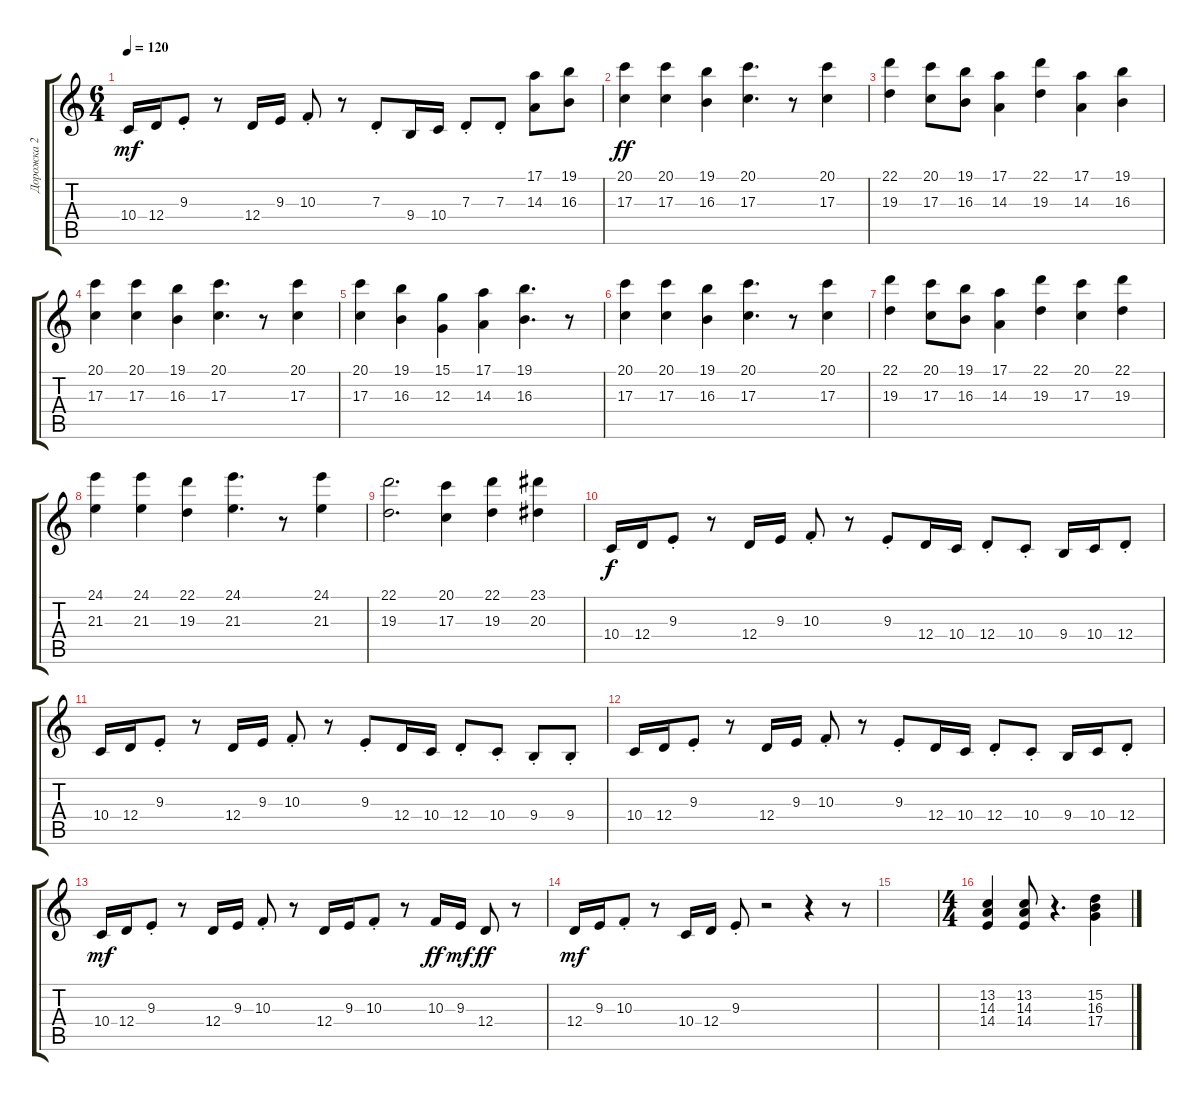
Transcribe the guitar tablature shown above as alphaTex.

\track ("Дорожка 2" "Дорожка 2") {instrument synthstrings1}
\staff {score tabs}
\tuning (E4 B3 G3 D3 A2 E2) {hide}
\ts (6 4)
\tempo 120
\clef g2
\ks c
10.4.16{dy mf} 12.4.16 9.3{st}.8 r.8 12.4.16 9.3.16 10.3{st}.8 r.8 7.3{st}.8 9.4.16 10.4.16 7.3{st}.8 7.3{st}.8 (17.1 14.3).8{volume 13 instrument synthstrings2} (19.1 16.3).8 |
(20.1 17.3).4{dy ff} (20.1 17.3).4 (19.1 16.3).4 (20.1 17.3).4{d} r.8 (20.1 17.3).4 |
(22.1 19.3).4 (20.1 17.3).8 (19.1 16.3).8 (17.1 14.3).4 (22.1 19.3).4 (17.1 14.3).4 (19.1 16.3).4 |
(20.1 17.3).4 (20.1 17.3).4 (19.1 16.3).4 (20.1 17.3).4{d} r.8 (20.1 17.3).4 |
(20.1 17.3).4 (19.1 16.3).4 (15.1 12.3).4 (17.1 14.3).4 (19.1 16.3).4{d} r.8 |
(20.1 17.3).4 (20.1 17.3).4 (19.1 16.3).4 (20.1 17.3).4{d} r.8 (20.1 17.3).4 |
(22.1 19.3).4 (20.1 17.3).8 (19.1 16.3).8 (17.1 14.3).4 (22.1 19.3).4 (20.1 17.3).4 (22.1 19.3).4 |
(24.1 21.3).4 (24.1 21.3).4 (22.1 19.3).4 (24.1 21.3).4{d} r.8 (24.1 21.3).4 |
(22.1 19.3).2{d} (20.1 17.3).4 (22.1 19.3).4 (23.1 20.3).4 |
10.4.16{dy f volume 12} 12.4.16 9.3{st}.8 r.8 12.4.16 9.3.16 10.3{st}.8 r.8 9.3{st}.8 12.4.16 10.4.16 12.4{st}.8 10.4{st}.8 9.4.16 10.4.16 12.4{st}.8 |
10.4.16 12.4.16 9.3{st}.8 r.8 12.4.16 9.3.16 10.3{st}.8 r.8 9.3{st}.8 12.4.16 10.4.16 12.4{st}.8 10.4{st}.8 9.4{st}.8 9.4{st}.8 |
10.4.16 12.4.16 9.3{st}.8 r.8 12.4.16 9.3.16 10.3{st}.8 r.8 9.3{st}.8 12.4.16 10.4.16 12.4{st}.8 10.4{st}.8 9.4.16 10.4.16 12.4{st}.8 |
10.4.16{dy mf} 12.4.16 9.3{st}.8 r.8 12.4.16 9.3.16 10.3{st}.8 r.8 12.4.16 9.3.16 10.3{st}.8 r.8 10.3.16{dy ff} 9.3.16{dy mf} 12.4.8{dy ff} r.8 |
12.4.16{dy mf} 9.3.16 10.3{st}.8 r.8 10.4.16 12.4.16 9.3{st}.8 r.2 r.4 r.8 |
|
\ts (4 4)
(13.2 14.3 14.4).4 (13.2 14.3 14.4).8 r.4{d} (15.2 16.3 17.4).4
